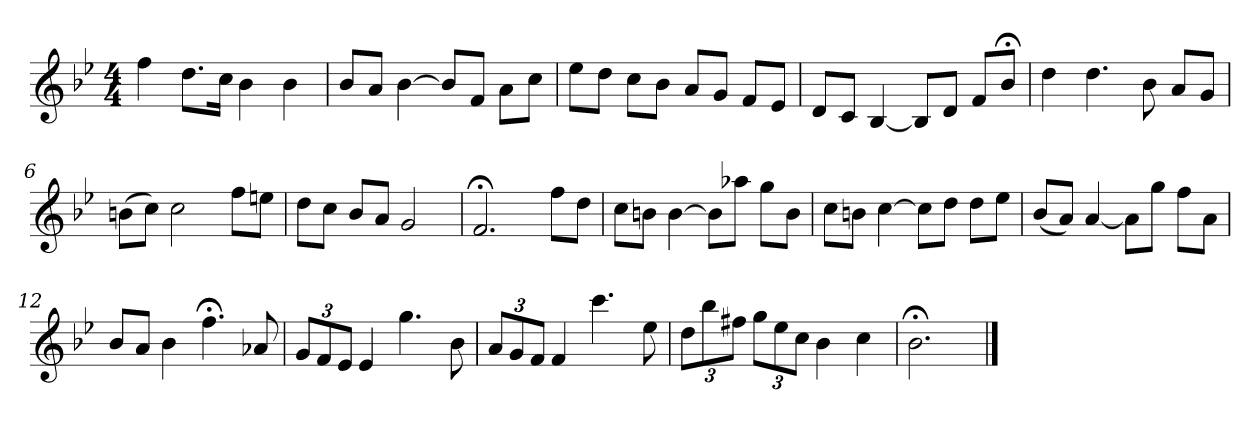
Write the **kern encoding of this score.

**kern
*part1
*staff1
*k[b-e-]
*B-:
*M4/4
*MM120
=1
4ff
8.ddL
16ccJk
4b-
4b-
=2
8b-L
8aJ
[4b-
8b-L]
8fJ
8aL
8ccJ
=3
8ee-L
8ddJ
8ccL
8b-J
8aL
8gJ
8fL
8e-J
=4
8dL
8cJ
[4B-
8B-L]
8dJ
8fL
8b-;<J
=5
4dd
4.dd
8b-
8aL
8gJ
=6
(8bnL
8ccJ)
2cc
8ffL
8eenJ
=7
8ddL
8ccJ
8b-L
8aJ
2g
=8
2.f;<
8ffL
8ddJ
=9
8ccL
8bnJ
[4b
8bL]
8aa-XJ
8ggL
8bJ
=10
8ccL
8bnJ
[4cc
8ccL]
8ddJ
8ddL
8ee-J
=11
(8b-L
8aJ)
[4a
8aL]
8ggJ
8ffL
8aJ
=12
8b-L
8aJ
4b-
4.ff;<
8a-X
=13
12gL
12f
12e-J
4e-
4.gg
8b-
=14
12aL
12g
12fJ
4f
4.ccc
8ee-
=15
12ddL
12bb-
12ff#XJ
12ggL
12ee-
12ccJ
4b-
4cc
=16
2.b-;<
==
*-
